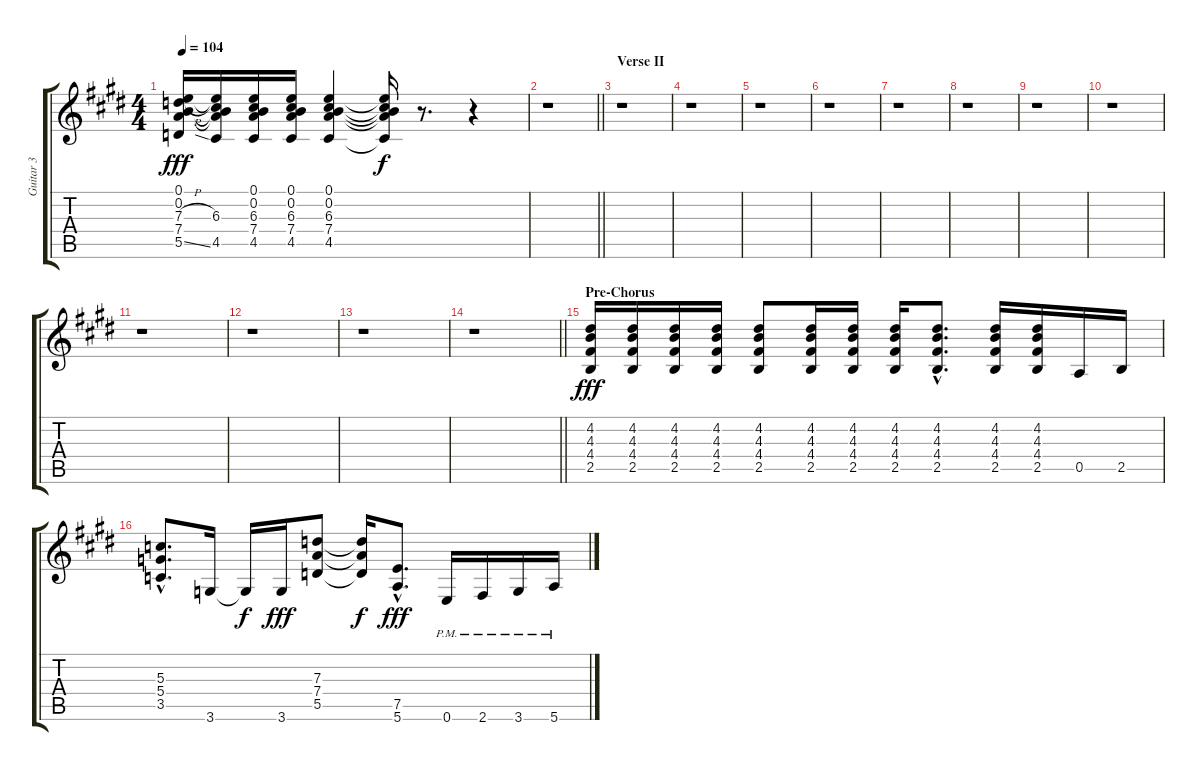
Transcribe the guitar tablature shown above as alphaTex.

\track ("Guitar 3" "Guitar 3") {instrument overdrivenguitar}
\staff {score tabs}
\tuning (E4 B3 G3 D3 A2 E2) {hide}
\ts (4 4)
\tempo 104
\clef g2
\ks e
(0.1 0.2 7.3{h} 7.4 5.5{ss}).16{dy fff} (0.1{t} 0.2{t} 6.3 7.4{t} 4.5).16 (0.1 0.2 6.3 7.4 4.5).16 (0.1 0.2 6.3 7.4 4.5).16 (0.1 0.2 6.3 7.4 4.5).4 (0.1{t} 0.2{t} 6.3{t} 7.4{t} 4.5{t}).16{dy f} r.8{d} r.4 |
\barLineRight lightlight
r.1 |
\section ("" "Verse II")
r.1 |
r.1 |
r.1 |
r.1 |
r.1 |
r.1 |
r.1 |
r.1 |
r.1 |
r.1 |
r.1 |
\barLineRight lightlight
r.1 |
\section ("" "Pre-Chorus")
(4.2 4.3 4.4 2.5).16{dy fff} (4.2 4.3 4.4 2.5).16 (4.2 4.3 4.4 2.5).16 (4.2 4.3 4.4 2.5).16 (4.2 4.3 4.4 2.5).8 (4.2 4.3 4.4 2.5).16 (4.2 4.3 4.4 2.5).16 (4.2 4.3 4.4 2.5).16 (4.2{hac} 4.3{hac} 4.4{hac} 2.5{hac}).8{d} (4.2 4.3 4.4 2.5).16 (4.2 4.3 4.4 2.5).16 0.5.16 2.5.16 |
(5.3{hac} 5.4{hac} 3.5{hac}).8{d} 3.6.16 3.6{t}.16{dy f} 3.6.16{dy fff} (7.3 7.4 5.5).8 (7.3{t} 7.4{t} 5.5{t}).16{dy f} (7.5{hac} 5.6{hac}).8{d dy fff} 0.6{pm}.16 2.6{pm}.16 3.6{pm}.16 5.6{pm}.16
